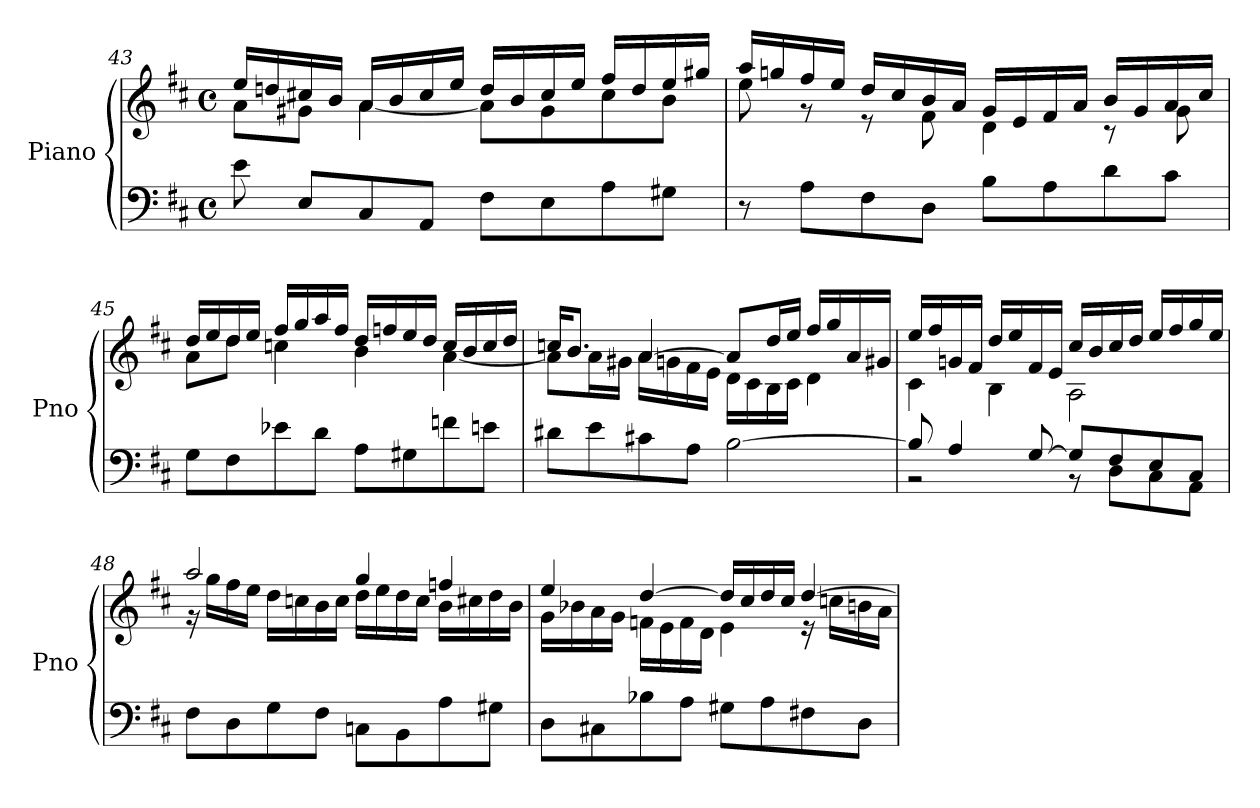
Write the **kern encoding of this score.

**kern	**kern
*part1	*part1
*staff2	*staff1
*I"Piano	*
*I'Pno	*
*clefF4	*clefG2
*k[f#c#]	*k[f#c#]
*M4/4	*M4/4
*met(c)	*met(c)
=43	=43
*	*^
8e\	16ee/LL	8a\L
.	16ddn/	.
8E/L	16cc#X/	8g#X\J
.	16b/JJ	.
8C#/	16a/LL	[4a\
.	16b/	.
8AA/J	16cc#/	.
.	16ee/JJ	.
8F#\L	16dd/LL	8a\L]
.	16b/	.
8E\	16cc#/	8g#\
.	16ee/JJ	.
8A\	16ff#/LL	8cc#\
.	16dd/	.
8G#X\J	16ee/	8b\J
.	16gg#X/JJ	.
!!LO:PB:g=z	!!
=44	=44	=44
8r	16aa/LL	8ee\
.	16ggn/	.
8A\L	16ff#/	8r
.	16ee/JJ	.
8F#\	16dd/LL	8r
.	16cc#/	.
8D\J	16b/	8f#\
.	16a/JJ	.
8B\L	16g/LL	4d\
.	16e/	.
8A\	16f#/	.
.	16a/JJ	.
8d\	16b/LL	8r
.	16g/	.
8c#\J	16a/	8g\
.	16cc#/JJ	.
=45	=45	=45
8G\L	16dd/LL	8a\L
.	16ee/	.
8F#\	16dd/	8dd\J
.	16ee/JJ	.
8e-X\	16ff#/LL	4ccn\
.	16gg/	.
8d\J	16aa/	.
.	16ff#/JJ	.
8A\L	16dd/LL	4b\
.	16ffn/	.
8G#X\	16ee/	.
.	16dd/JJ	.
8fn\	16cc/LL	[4a\
.	16b/	.
8en\J	16cc/	.
.	16dd/JJ	.
!!LO:LB:g=z	!!
=46	=46	=46
8d#X\L	16ccn/KL	8a\L]
.	8.b/J	.
8e\	.	16a\L
.	.	16g#X\JJ
8c#X\	[4a/	16a\LL
.	.	16gn\
8A\J	.	16f#\
.	.	16e\JJ
[2B\	8a/L]	16d\LL
.	.	16c#\
.	16dd/L	16B\
.	16ee/JJ	16c#\JJ
.	16ff#/LL	4d\
.	16gg/	.
.	16a/	.
.	16g#X/JJ	.
=47	=47	=47
*^	*	*
8B/]	2r	16ee/LL	4c#\
.	.	16ff#/	.
4A/	.	16gn/	.
.	.	16f#/JJ	.
.	.	16dd/LL	4B\
.	.	16ee/	.
[8G/	.	16f#/	.
.	.	16e/JJ	.
8G/L]	8r	16cc#/LL	2A\
.	.	16b/	.
8F#/	8D\L	16cc#/	.
.	.	16dd/JJ	.
8E/	8C#\	16ee/LL	.
.	.	16ff#/	.
8C#/J	8AA\J	16gg/	.
.	.	16ee/JJ	.
*v	*v	*	*
!!LO:LB:g=z	!!
=48	=48	=48
8F#\L	2aa/	16r
.	.	16gg\LL
8D\	.	16ff#\
.	.	16ee\JJ
8G\	.	16dd\LL
.	.	16ccn\
8F#\J	.	16b\
.	.	16cc\JJ
8Cn\L	4gg/	16dd\LL
.	.	16ee\
8BB\	.	16dd\
.	.	16cc\JJ
8A\	4ffn/	16b\LL
.	.	16cc#X\
8G#X\J	.	16dd\
.	.	16b\JJ
=49	=49	=49
8D\L	4ee/	16g\LL
.	.	16b-X\
8C#X\	.	16a\
.	.	16g\JJ
8B-X\	[4dd/	16fn\LL
.	.	16e\
8A\J	.	16f\
.	.	16d\JJ
8G#X\L	16dd/LL]	4e\
.	16cc#/	.
8A\	16dd/	.
.	16cc#/JJ	.
8F#X\	[4dd/	16r
.	.	16ccn\LL
8D\J	.	16bn\
.	.	16a\JJ
*	*v	*v
=	=
*-	*-
